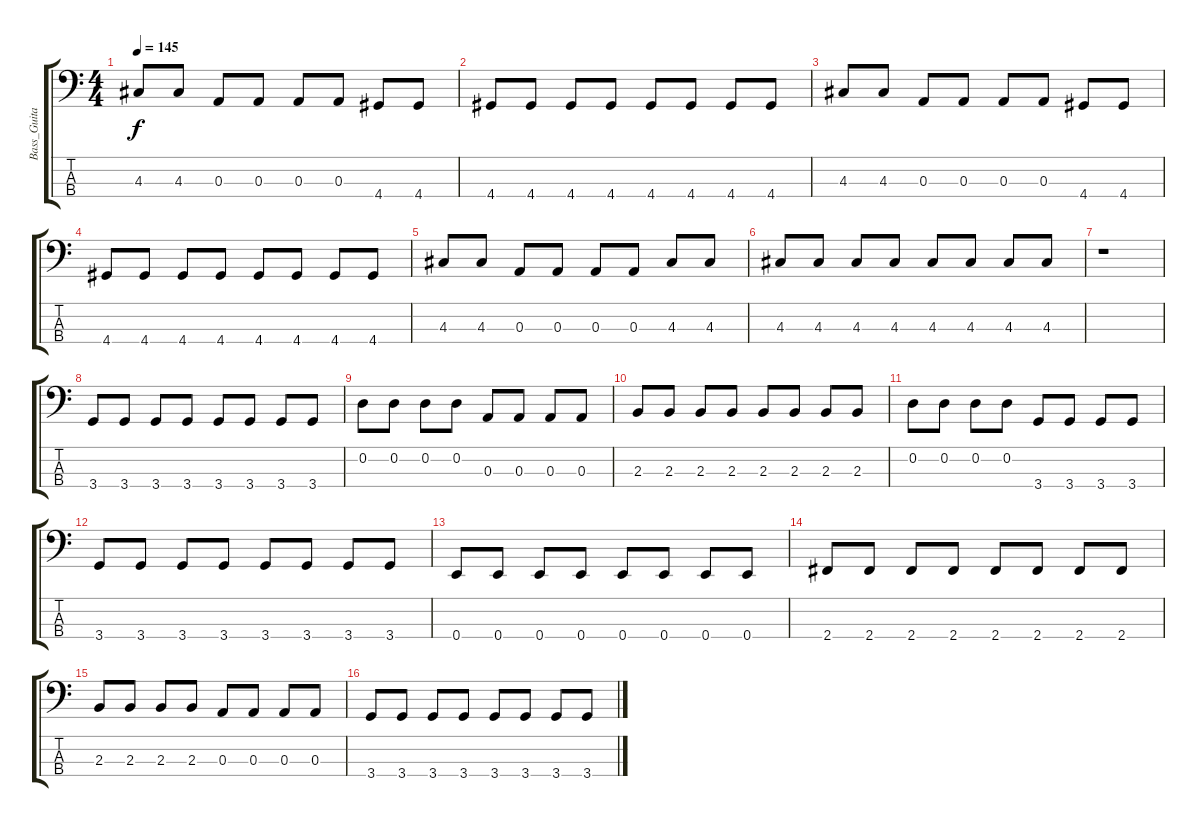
\track ("Bass_Guitar" "Bass_Guita") {instrument electricbassfinger}
\staff {score tabs}
\tuning (G2 D2 A1 E1) {hide}
\ts (4 4)
\tempo 145
\clef f4
\ks c
4.3.8{dy f} 4.3.8 0.3.8 0.3.8 0.3.8 0.3.8 4.4.8 4.4.8 |
4.4.8 4.4.8 4.4.8 4.4.8 4.4.8 4.4.8 4.4.8 4.4.8 |
4.3.8 4.3.8 0.3.8 0.3.8 0.3.8 0.3.8 4.4.8 4.4.8 |
4.4.8 4.4.8 4.4.8 4.4.8 4.4.8 4.4.8 4.4.8 4.4.8 |
4.3.8 4.3.8 0.3.8 0.3.8 0.3.8 0.3.8 4.3.8 4.3.8 |
4.3.8 4.3.8 4.3.8 4.3.8 4.3.8 4.3.8 4.3.8 4.3.8 |
r.1 |
3.4.8 3.4.8 3.4.8 3.4.8 3.4.8 3.4.8 3.4.8 3.4.8 |
0.2.8 0.2.8 0.2.8 0.2.8 0.3.8 0.3.8 0.3.8 0.3.8 |
2.3.8 2.3.8 2.3.8 2.3.8 2.3.8 2.3.8 2.3.8 2.3.8 |
0.2.8 0.2.8 0.2.8 0.2.8 3.4.8 3.4.8 3.4.8 3.4.8 |
3.4.8 3.4.8 3.4.8 3.4.8 3.4.8 3.4.8 3.4.8 3.4.8 |
0.4.8 0.4.8 0.4.8 0.4.8 0.4.8 0.4.8 0.4.8 0.4.8 |
2.4.8 2.4.8 2.4.8 2.4.8 2.4.8 2.4.8 2.4.8 2.4.8 |
2.3.8 2.3.8 2.3.8 2.3.8 0.3.8 0.3.8 0.3.8 0.3.8 |
3.4.8 3.4.8 3.4.8 3.4.8 3.4.8 3.4.8 3.4.8 3.4.8
